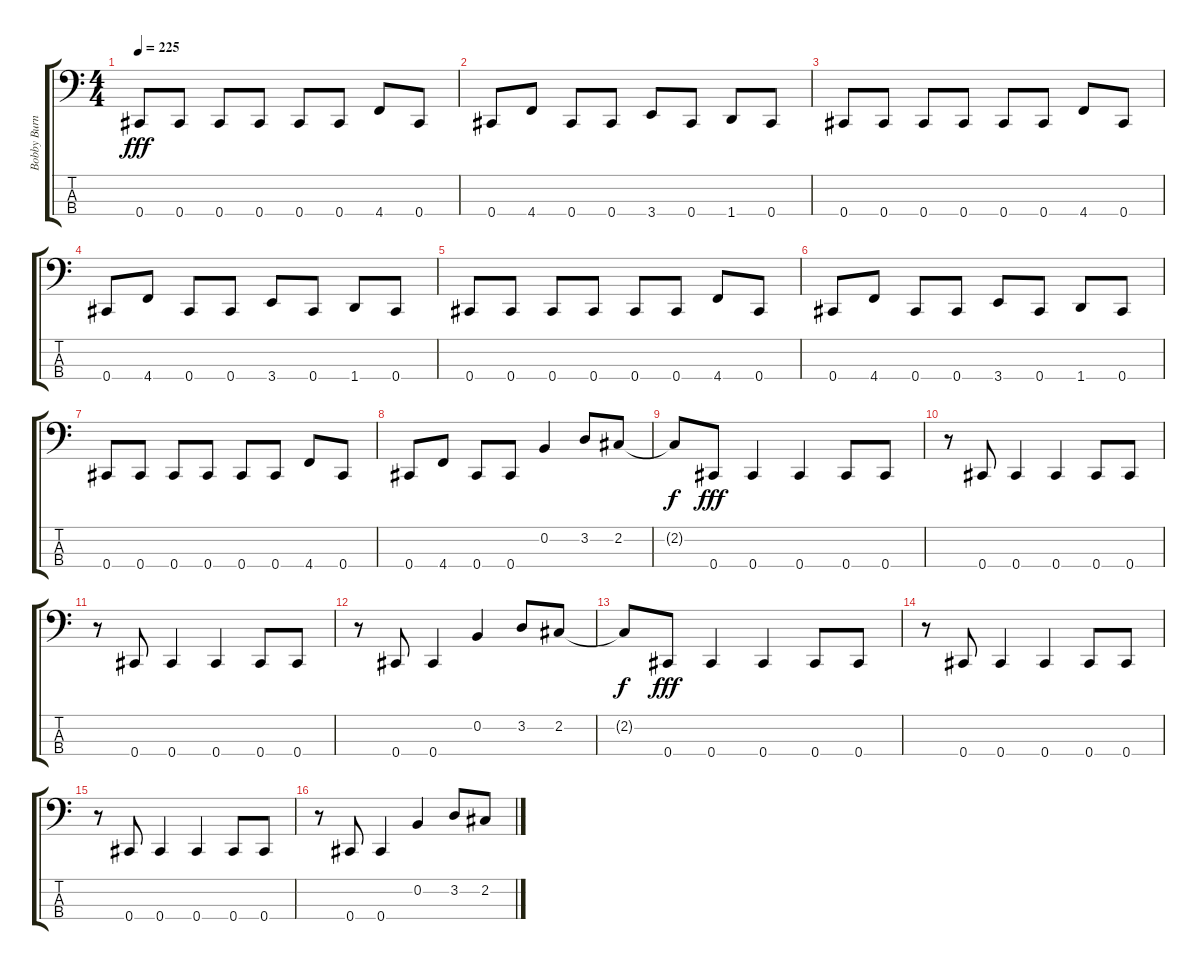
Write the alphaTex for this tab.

\track ("Bobby Burns" "Bobby Burn") {instrument electricbasspick}
\staff {score tabs}
\tuning (E2 B1 Gb1 Db1) {hide}
\ts (4 4)
\tempo 225
\clef f4
\ks c
0.4.8{dy fff} 0.4.8 0.4.8 0.4.8 0.4.8 0.4.8 4.4.8 0.4.8 |
0.4.8 4.4.8 0.4.8 0.4.8 3.4.8 0.4.8 1.4.8 0.4.8 |
0.4.8 0.4.8 0.4.8 0.4.8 0.4.8 0.4.8 4.4.8 0.4.8 |
0.4.8 4.4.8 0.4.8 0.4.8 3.4.8 0.4.8 1.4.8 0.4.8 |
0.4.8 0.4.8 0.4.8 0.4.8 0.4.8 0.4.8 4.4.8 0.4.8 |
0.4.8 4.4.8 0.4.8 0.4.8 3.4.8 0.4.8 1.4.8 0.4.8 |
0.4.8 0.4.8 0.4.8 0.4.8 0.4.8 0.4.8 4.4.8 0.4.8 |
0.4.8 4.4.8 0.4.8 0.4.8 0.2.4 3.2.8 2.2.8 |
2.2{t}.8{dy f} 0.4.8{dy fff} 0.4.4 0.4.4 0.4.8 0.4.8 |
r.8 0.4.8 0.4.4 0.4.4 0.4.8 0.4.8 |
r.8 0.4.8 0.4.4 0.4.4 0.4.8 0.4.8 |
r.8 0.4.8 0.4.4 0.2.4 3.2.8 2.2.8 |
2.2{t}.8{dy f} 0.4.8{dy fff} 0.4.4 0.4.4 0.4.8 0.4.8 |
r.8 0.4.8 0.4.4 0.4.4 0.4.8 0.4.8 |
r.8 0.4.8 0.4.4 0.4.4 0.4.8 0.4.8 |
r.8 0.4.8 0.4.4 0.2.4 3.2.8 2.2.8
